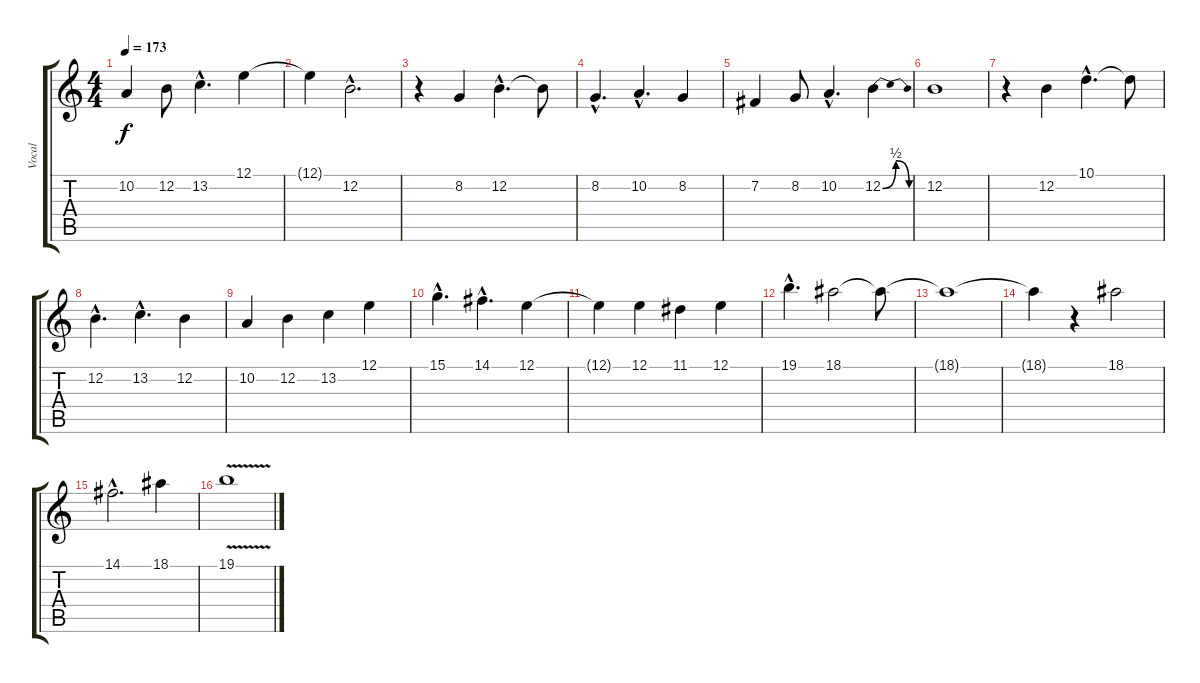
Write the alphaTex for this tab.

\track ("Vocal" "Vocal") {instrument synthstrings1}
\staff {score tabs}
\tuning (E4 B3 G3 D3 A2 E2) {hide}
\ts (4 4)
\tempo 173
\clef g2
\ks c
10.2.4{dy f} 12.2.8 13.2{hac}.4{d} 12.1.4 |
12.1{t}.4 12.2{hac}.2{d} |
r.4 8.2.4 12.2{hac}.4{d} 12.2{t}.8 |
8.2{hac}.4{d} 10.2{hac}.4{d} 8.2.4 |
7.2.4 8.2.8 10.2{hac}.4{d} 12.2{be (bendrelease 0 0 30 2 45 2 60 0)}.4 |
12.2.1 |
r.4 12.2.4 10.1{hac}.4{d} 10.1{t}.8 |
12.2{hac}.4{d} 13.2{hac}.4{d} 12.2.4 |
10.2.4 12.2.4 13.2.4 12.1.4 |
15.1{hac}.4{d} 14.1{hac}.4{d} 12.1.4 |
12.1{t}.4 12.1.4 11.1.4 12.1.4 |
19.1{hac}.4{d} 18.1.2 18.1{t}.8 |
18.1{t}.1 |
18.1{t}.4 r.4 18.1.2 |
14.1{hac}.2{d} 18.1.4 |
19.1{v}.1
